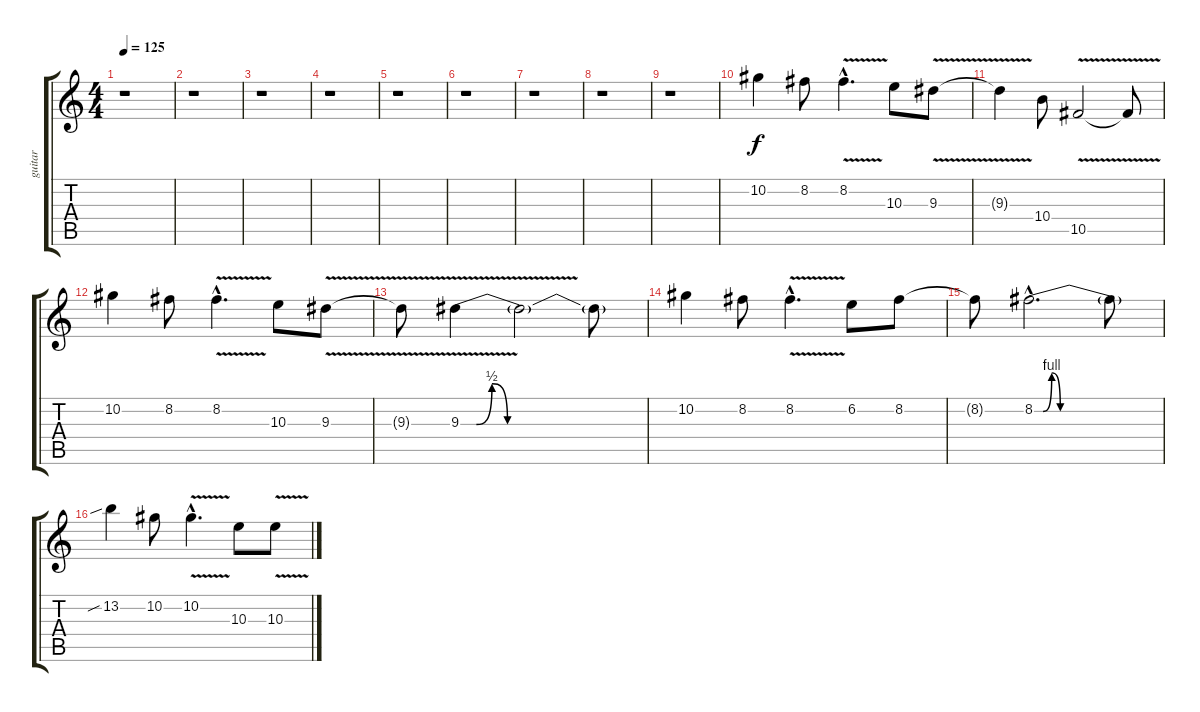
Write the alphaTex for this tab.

\track ("guitar" "guitar") {instrument overdrivenguitar}
\staff {score tabs}
\tuning (Eb4 Bb3 Gb3 Db3 Ab2 Eb2) {hide}
\ts (4 4)
\tempo 125
\clef g2
\ks c
r.1{dy f} |
r.1 |
r.1 |
r.1 |
r.1 |
r.1 |
r.1 |
r.1 |
r.1 |
10.2.4{volume 12 balance 2} 8.2.8 8.2{v hac}.4{d} 10.3.8 9.3{v}.8 |
9.3{t}.4 10.4.8 10.5{v}.2 10.5{t}.8 |
10.2.4 8.2.8 8.2{v hac}.4{d} 10.3.8 9.3{v}.8 |
9.3{t}.8 9.3{be (custom 0 0 5 0 10 2 15 0 45 0 60 0) v}.4 9.3{t}.2 9.3{t}.8 |
10.2.4 8.2.8 8.2{v hac}.4{d} 6.2.8 8.2.8 |
8.2{t}.8 8.2{be (custom 0 0 4 0 8 4 12 0 45 0 60 0) hac}.2{d} 8.2{t}.8 |
13.2{sib}.4 10.2.8 10.2{v hac}.4{d} 10.3.8 10.3{v}.8
